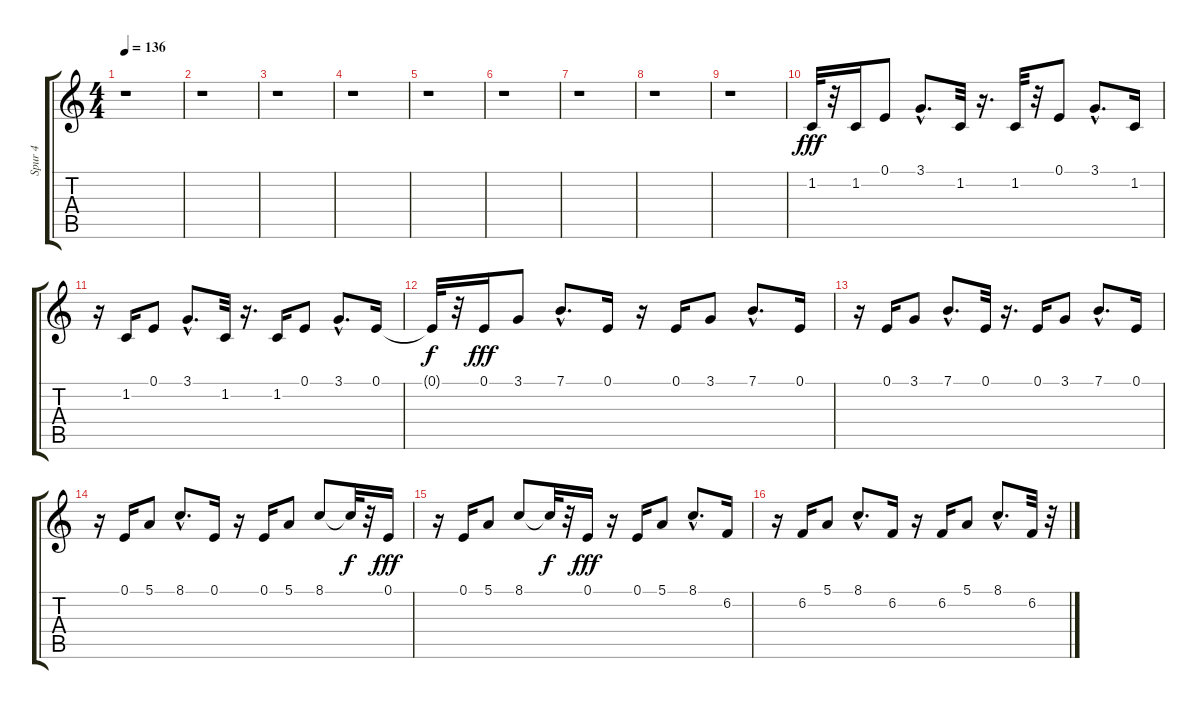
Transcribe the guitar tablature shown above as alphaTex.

\track ("Spur 4" "Spur 4") {instrument lead2sawtooth}
\staff {score tabs}
\tuning (E4 B3 G3 D3 A2 E2) {hide}
\ts (4 4)
\tempo 136
\clef g2
\ks c
r.1{dy ff} |
r.1 |
r.1 |
r.1 |
r.1 |
r.1 |
r.1 |
r.1 |
r.1 |
1.2.32{dy fff} r.32 1.2.16 0.1.8 3.1{hac}.8{d} 1.2.32 r.16{d} 1.2.32 r.32 0.1.8 3.1{hac}.8{d} 1.2.16 |
r.16 1.2.16 0.1.8 3.1{hac}.8{d} 1.2.32 r.16{d} 1.2.16 0.1.8 3.1{hac}.8{d} 0.1.16 |
0.1{t}.32{dy f} r.32 0.1.16{dy fff} 3.1.8 7.1{hac}.8{d} 0.1.16 r.16 0.1.16 3.1.8 7.1{hac}.8{d} 0.1.16 |
r.16 0.1.16 3.1.8 7.1{hac}.8{d} 0.1.32 r.16{d} 0.1.16 3.1.8 7.1{hac}.8{d} 0.1.16 |
r.16 0.1.16 5.1.8 8.1{hac}.8{d} 0.1.16 r.16 0.1.16 5.1.8 8.1.8 8.1{t}.32{dy f} r.32 0.1.16{dy fff} |
r.16 0.1.16 5.1.8 8.1.8 8.1{t}.32{dy f} r.32 0.1.16{dy fff} r.16 0.1.16 5.1.8 8.1{hac}.8{d} 6.2.16 |
r.16 6.2.16 5.1.8 8.1{hac}.8{d} 6.2.16 r.16 6.2.16 5.1.8 8.1{hac}.8{d} 6.2.32 r.32
